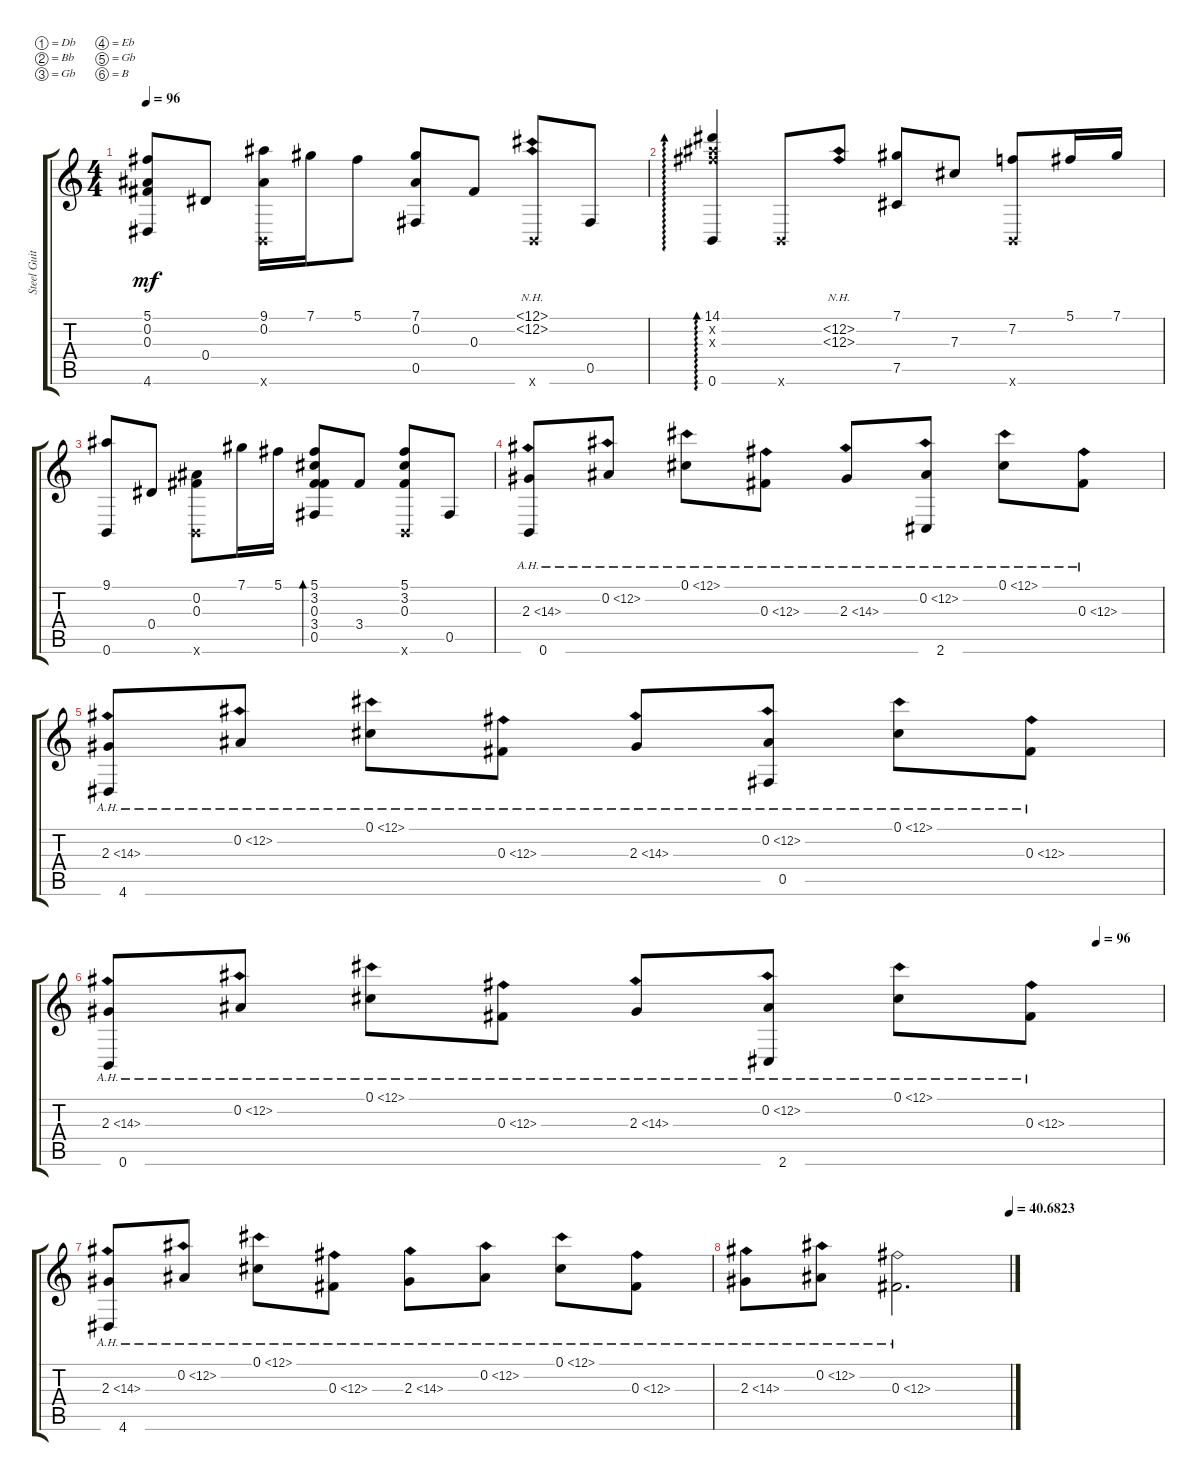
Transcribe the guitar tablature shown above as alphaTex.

\defaultSystemsLayout 4
\bracketExtendMode groupsimilarinstruments
\otherSystemsTrackNameOrientation horizontal
\track ("Steel Guitar" "Steel Guit") {instrument acousticguitarsteel}
\staff {score tabs}
\tuning (Db4 Bb3 Gb3 Eb3 Gb2 B1)
\ts (4 4)
\tempo 96
\clef g2
\ks c
(4.6{acc #} 0.3{acc #} 5.1{acc #} 0.2{acc #}).8{dy mf beam Up} 0.4{acc #}.8{beam Up} (0.6{x} 0.2{acc #} 9.1{acc #}).16{beam Down} 7.1{acc #}.16{beam Down} 5.1{acc #}.8{beam Down} (0.5{acc #} 7.1{acc #} 0.2{acc #}).8{beam Up} 0.3{acc #}.8{beam Up} (12.1{nh acc #} 0.6{x} 12.2{nh acc #}).8{beam Up} 0.5{acc #}.8{beam Up} |
(14.1{acc #} 12.2{x acc #} 12.3{x acc #} 0.6).4{ad 0 beam Up} 0.6{x}.8{beam Up} (12.2{nh acc #} 12.3{nh acc #}).8{beam Up} (7.1{acc #} 7.5{acc #}).8{beam Up} 7.3{acc #}.8{beam Up} (7.2 0.6{x}).8{beam Up} 5.1{acc #}.16{beam Up} 7.1{acc #}.16{beam Up} |
(9.1{acc #} 0.6).8{beam Up} 0.4{acc #}.8{beam Up} (0.3{acc #} 0.2{acc #} 0.6{x}).8{beam Down} 7.1{acc #}.16{beam Down} 5.1{acc #}.16{beam Down} (0.5{acc #} 3.4{acc #} 0.3{acc #} 3.2{acc #} 5.1{acc #}).8{bd 30 beam Up} 3.4{acc #}.8{beam Up} (0.3{acc #} 3.2{acc #} 5.1{acc #} 0.6{x}).8{beam Up} 0.5{acc #}.8{beam Up} |
(2.3{ah 12 acc #} 0.6).8{beam Up} 0.2{ah 12 acc #}.8{beam Up} 0.1{ah 12 acc #}.8{beam Down} 0.3{ah 12 acc #}.8{beam Down} 2.3{ah 12 acc #}.8{beam Up} (0.2{ah 12 acc #} 2.6{acc #}).8{beam Up} 0.1{ah 12 acc #}.8{beam Down} 0.3{ah 12 acc #}.8{beam Down} |
\scale
0.248555 (2.3{ah 12 acc #} 4.6{acc #}).8{beam Up} 0.2{ah 12 acc #}.8{beam Up} 0.1{ah 12 acc #}.8{beam Down} 0.3{ah 12 acc #}.8{beam Down} 2.3{ah 12 acc #}.8{beam Up} (0.2{ah 12 acc #} 0.5{acc #}).8{beam Up} 0.1{ah 12 acc #}.8{beam Down} 0.3{ah 12 acc #}.8{beam Down} |
\tempo (96 0.9375)
\scale
0.267355 (2.3{ah 12 acc #} 0.6).8{beam Up} 0.2{ah 12 acc #}.8{beam Up} 0.1{ah 12 acc #}.8{beam Down} 0.3{ah 12 acc #}.8{beam Down} 2.3{ah 12 acc #}.8{beam Up} (0.2{ah 12 acc #} 2.6{acc #}).8{beam Up} 0.1{ah 12 acc #}.8{beam Down} 0.3{ah 12 acc #}.8{beam Down} |
\scale
0.26424 (2.3{ah 12 acc #} 4.6{acc #}).8{beam Up} 0.2{ah 12 acc #}.8{beam Up} 0.1{ah 12 acc #}.8{beam Down} 0.3{ah 12 acc #}.8{beam Down} 2.3{ah 12 acc #}.8{beam Down} 0.2{ah 12 acc #}.8{beam Down} 0.1{ah 12 acc #}.8{beam Down} 0.3{ah 12 acc #}.8{beam Down} |
\tempo (40.6823 1)
\scale
0.219653 2.3{ah 12 acc #}.8{beam Down} 0.2{ah 12 acc #}.8{beam Down} 0.3{ah 12 acc #}.2{d beam Down}
